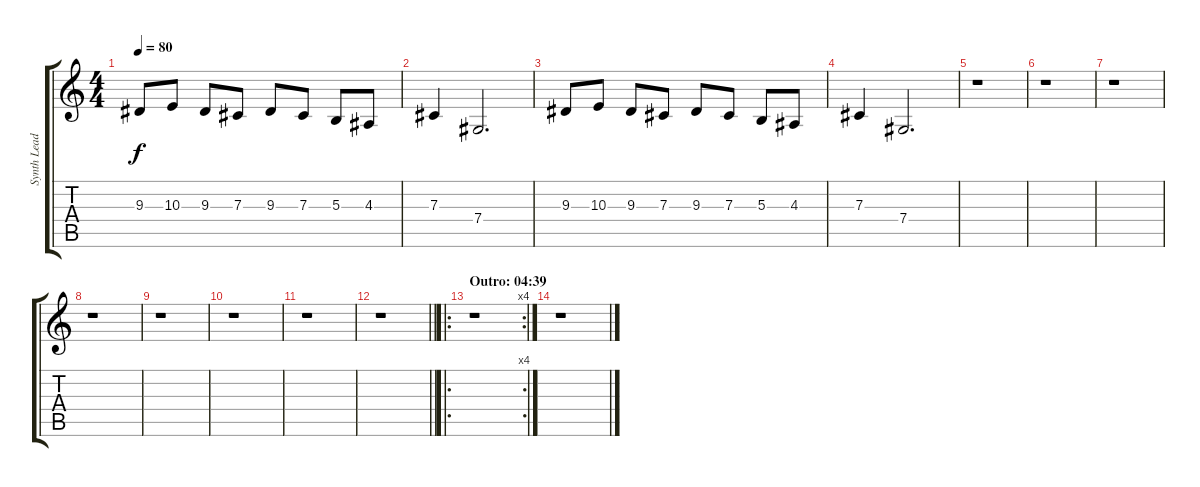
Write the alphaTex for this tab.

\track ("Synth Lead (Square) Arranged for Guitar" "Synth Lead") {instrument lead1square}
\staff {score tabs}
\tuning (Eb4 Bb3 Gb3 Db3 Ab2 Eb2) {hide}
\ts (4 4)
\tempo 80
\clef g2
\ks c
9.3.8{dy f} 10.3.8 9.3.8 7.3.8 9.3.8 7.3.8 5.3.8 4.3.8 |
7.3.4 7.4.2{d} |
9.3.8 10.3.8 9.3.8 7.3.8 9.3.8 7.3.8 5.3.8 4.3.8 |
7.3.4 7.4.2{d} |
r.1 |
r.1 |
r.1 |
r.1 |
r.1 |
r.1 |
r.1 |
\barLineRight lightlight
r.1 |
\ro
\rc 4
\section ("" "Outro: 04:39")
r.1 |
r.1
